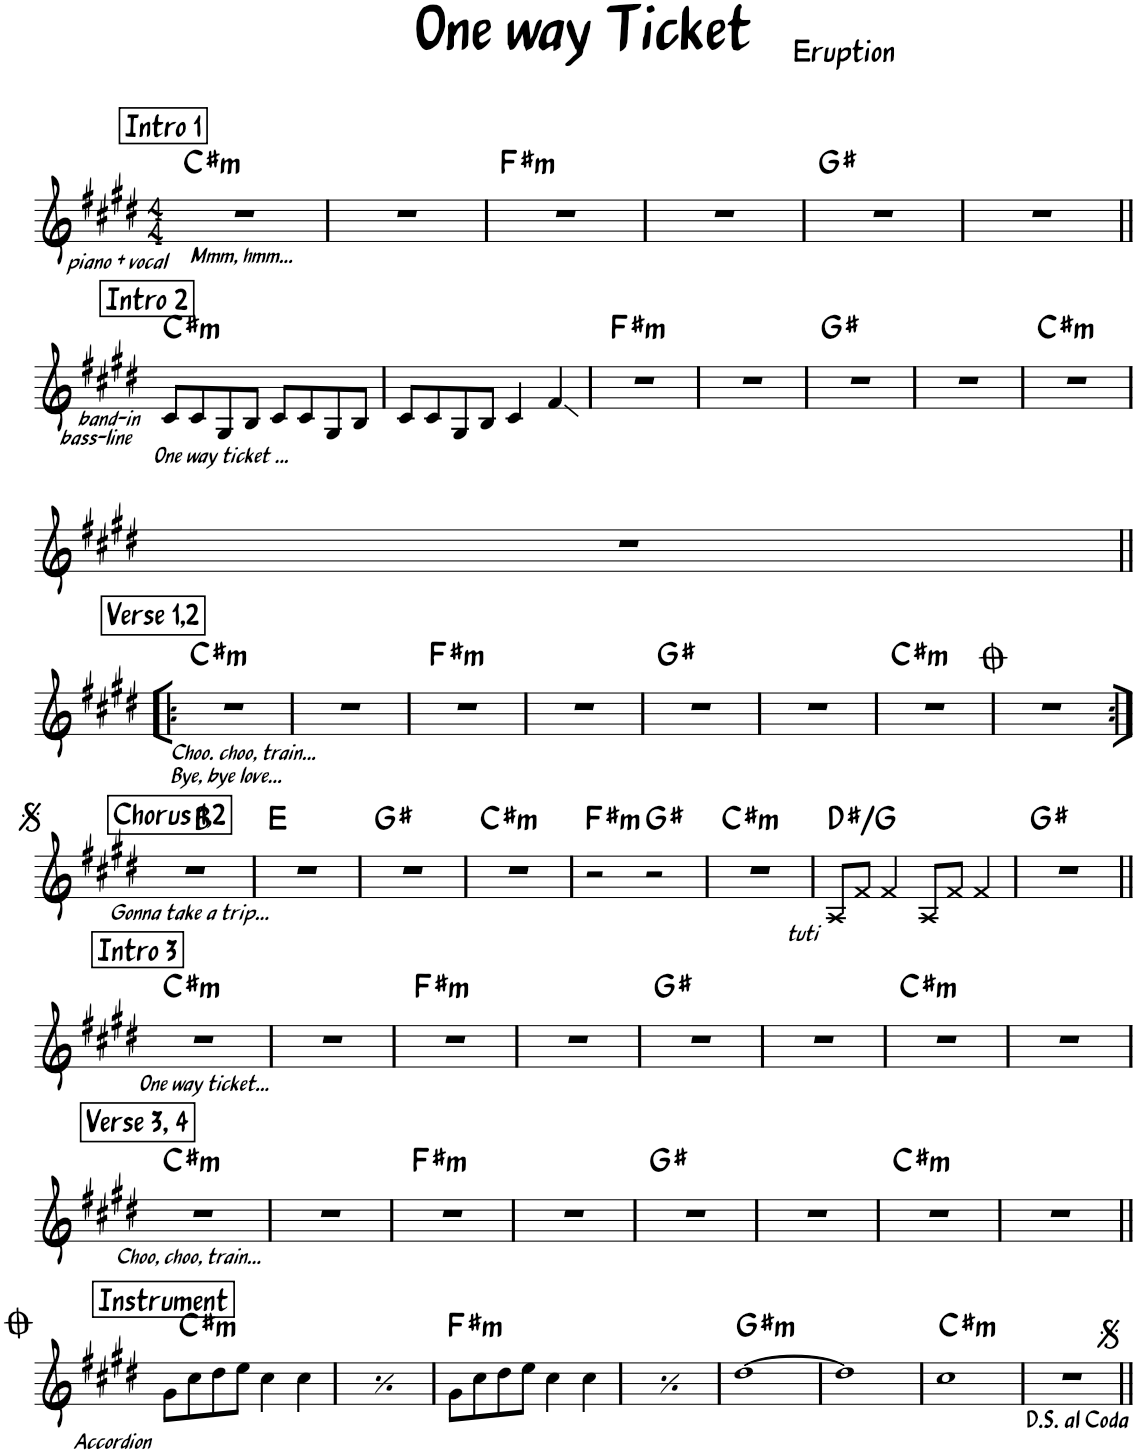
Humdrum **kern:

**kern	**harte
*part1	*part1
*staff1	*
*I"Piano	*
*I'Pno.	*
*clefG2	*
*k[f#c#g#d#]	*
*M4/4	*
!!LO:REH:place=s1:a:B:rj:fs=14:t=Intro 1
=1	=1
!LO:TX:b:i:t=piano + vocal	!
!LO:TX:b:i:t=Mmm, hmm...	!LO:H:kt=m
1r	C#:min
=2	=2
1r	.
=3	=3
!	!LO:H:kt=m
1r	F#:min
=4	=4
1r	.
=5	=5
1r	G#:maj
=6	=6
1r	.
!!LO:LB:g=z
!!LO:REH:place=s1:a:B:rj:fs=14:t=Intro 2
=7||	=7||
!LO:TX:b:i:t=bass-line	!
!LO:TX:b:i:t=One way ticket ...	!
!LO:TX:b:i:t=band-in	!LO:H:kt=m
8c#/L	C#:min
8c#/	.
8G#/	.
8B/J	.
8c#/L	.
8c#/	.
8G#/	.
8B/J	.
=8	=8
8c#/L	.
8c#/	.
8G#/	.
8B/J	.
4c#/	.
4f#/	.
=9	=9
!	!LO:H:kt=m
1r	F#:min
=10	=10
1r	.
=11	=11
1r	G#:maj
=12	=12
1r	.
=13	=13
!	!LO:H:kt=m
1r	C#:min
!!LO:LB:g=z
=14	=14
1r	.
!!LO:LB:g=z
!!LO:REH:place=s1:a:B:rj:fs=14:t=Verse 1,2
=15!|:	=15!|:
!LO:TX:b:i:t=Choo. choo, train...	!
!LO:TX:b:i:t=Bye, bye love...	!LO:H:kt=m
1r	C#:min
=16	=16
1r	.
=17	=17
!	!LO:H:kt=m
1r	F#:min
=18	=18
1r	.
=19	=19
1r	G#:maj
=20	=20
1r	.
=21	=21
!	!LO:H:kt=m
1r	C#:min
=22	=22
1r	.
!!LO:LB:g=z
!!LO:REH:place=s1:a:B:rj:fs=14:t=Chorus 1,2
=23:|!	=23:|!
!LO:TX:b:i:t=Gonna take a trip...	!
1r	B:maj
=24	=24
1r	E:maj
=25	=25
1r	G#:maj
=26	=26
!	!LO:H:kt=m
1r	C#:min
=27	=27
!	!LO:H:kt=m
2r	F#:min
2r	G#:maj
=28	=28
!	!LO:H:kt=m
1r	C#:min
=29	=29
!LO:TX:b:i:t=tuti	!
8A/L	D#:maj/b4
8f#/J	.
4f#/	.
8A/L	.
8f#/J	.
4f#/	.
=30	=30
1r	G#:maj
!!LO:LB:g=z
!!LO:REH:place=s1:a:B:rj:fs=14:t=Intro 3
=31||	=31||
!LO:TX:b:i:t=One way ticket...	!LO:H:kt=m
1r	C#:min
=32	=32
1r	.
=33	=33
!	!LO:H:kt=m
1r	F#:min
=34	=34
1r	.
=35	=35
1r	G#:maj
=36	=36
1r	.
=37	=37
!	!LO:H:kt=m
1r	C#:min
=38	=38
1r	.
!!LO:LB:g=z
!!LO:REH:place=s1:a:B:rj:fs=14:t=Verse 3, 4
=39	=39
!LO:TX:b:i:t=Choo, choo, train...	!LO:H:kt=m
1r	C#:min
=40	=40
1r	.
=41	=41
!	!LO:H:kt=m
1r	F#:min
=42	=42
1r	.
=43	=43
1r	G#:maj
=44	=44
1r	.
=45	=45
!	!LO:H:kt=m
1r	C#:min
=46	=46
1r	.
!!LO:LB:g=z
!!LO:REH:place=s1:a:B:rj:fs=14:t=Instrument
=47||	=47||
!LO:TX:b:i:t=Accordion	!LO:H:kt=m
8g#\L	C#:min
8cc#\	.
8dd#\	.
8ee\J	.
4cc#\	.
4cc#\	.
!!LO:REH:place=s1:a:B:rj:fs=14:t=Instrument
=48	=48
!LO:TX:b:i:t=Accordion	!LO:H:kt=m
8g#\L	C#:min
8cc#\	.
8dd#\	.
8ee\J	.
4cc#\	.
4cc#\	.
=49	=49
!	!LO:H:kt=m
8g#\L	F#:min
8cc#\	.
8dd#\	.
8ee\J	.
4cc#\	.
4cc#\	.
=50	=50
!	!LO:H:kt=m
8g#\L	F#:min
8cc#\	.
8dd#\	.
8ee\J	.
4cc#\	.
4cc#\	.
=51	=51
!	!LO:H:kt=m
[1dd#	G#:min
=52	=52
1dd#]	.
=53	=53
!	!LO:H:kt=m
1cc#	C#:min
=54	=54
1r	.
=||	=||
*-	*-
